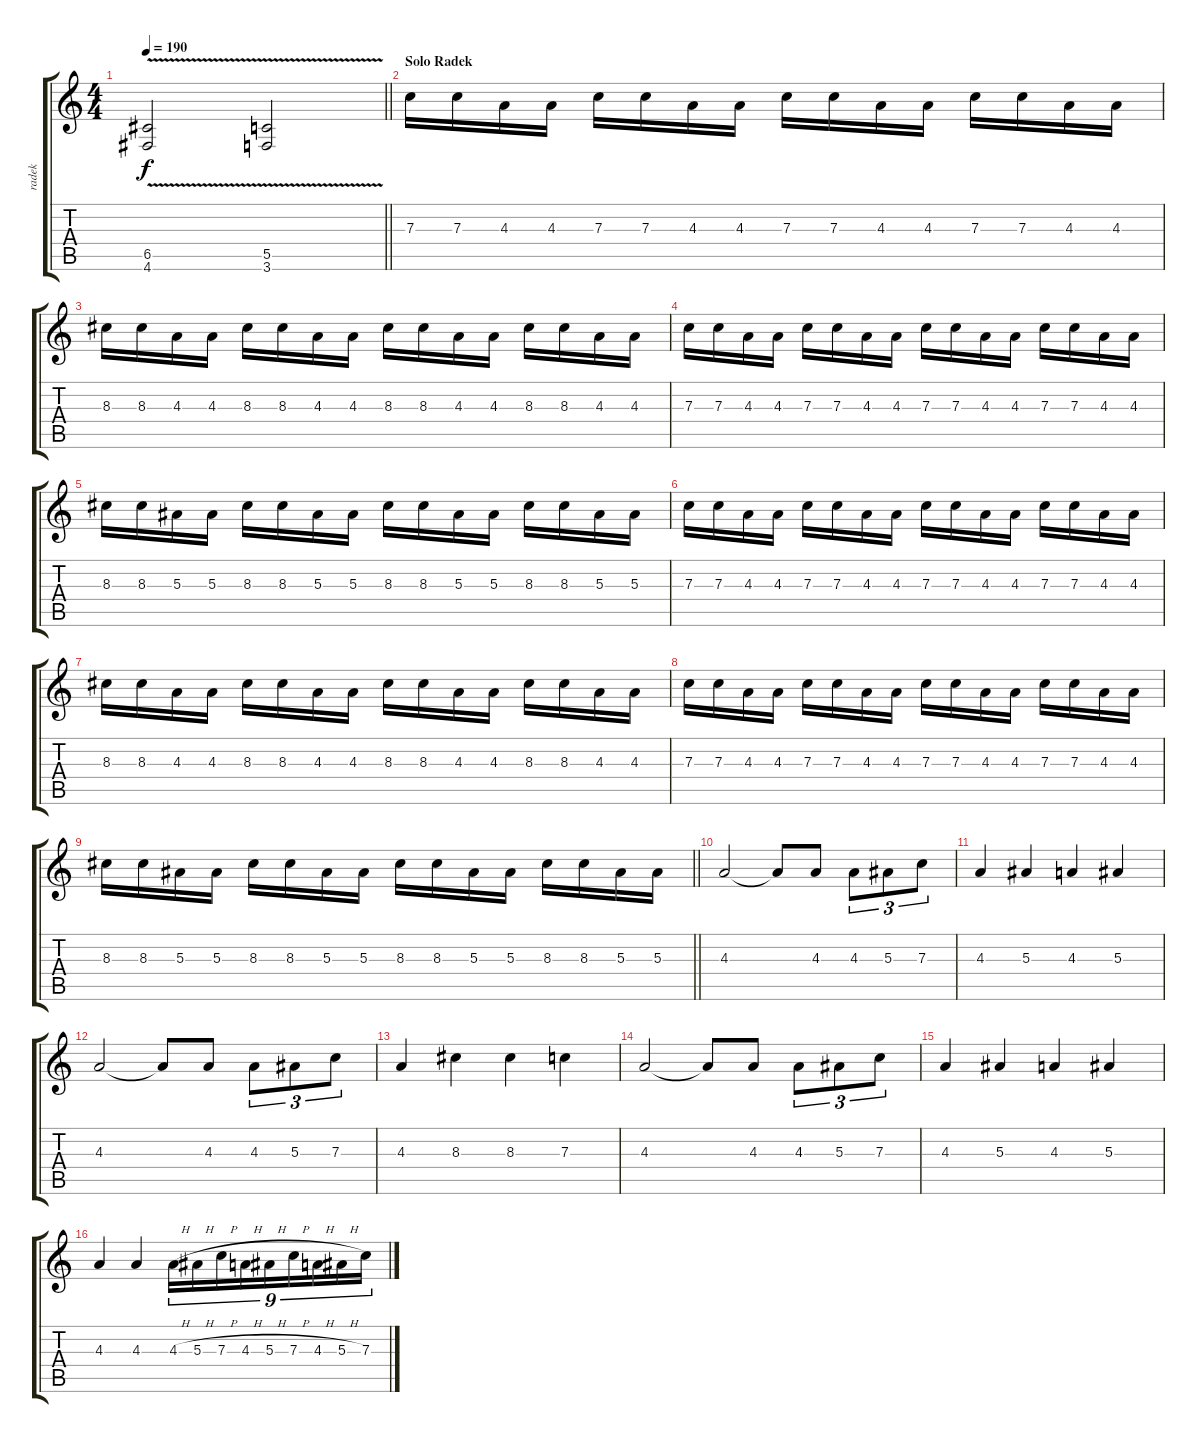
\track ("radek" "radek") {instrument distortionguitar}
\staff {score tabs}
\tuning (D4 A3 F3 C3 G2 D2) {hide}
\ts (4 4)
\tempo 190
\clef g2
\barLineRight lightlight
\ks c
(6.5{v} 4.6{v}).2{dy f} (5.5{v} 3.6{v}).2 |
\section ("" "Solo Radek")
7.3.16 7.3.16 4.3.16 4.3.16 7.3.16 7.3.16 4.3.16 4.3.16 7.3.16 7.3.16 4.3.16 4.3.16 7.3.16 7.3.16 4.3.16 4.3.16 |
8.3.16 8.3.16 4.3.16 4.3.16 8.3.16 8.3.16 4.3.16 4.3.16 8.3.16 8.3.16 4.3.16 4.3.16 8.3.16 8.3.16 4.3.16 4.3.16 |
7.3.16 7.3.16 4.3.16 4.3.16 7.3.16 7.3.16 4.3.16 4.3.16 7.3.16 7.3.16 4.3.16 4.3.16 7.3.16 7.3.16 4.3.16 4.3.16 |
8.3.16 8.3.16 5.3.16 5.3.16 8.3.16 8.3.16 5.3.16 5.3.16 8.3.16 8.3.16 5.3.16 5.3.16 8.3.16 8.3.16 5.3.16 5.3.16 |
7.3.16 7.3.16 4.3.16 4.3.16 7.3.16 7.3.16 4.3.16 4.3.16 7.3.16 7.3.16 4.3.16 4.3.16 7.3.16 7.3.16 4.3.16 4.3.16 |
8.3.16 8.3.16 4.3.16 4.3.16 8.3.16 8.3.16 4.3.16 4.3.16 8.3.16 8.3.16 4.3.16 4.3.16 8.3.16 8.3.16 4.3.16 4.3.16 |
7.3.16 7.3.16 4.3.16 4.3.16 7.3.16 7.3.16 4.3.16 4.3.16 7.3.16 7.3.16 4.3.16 4.3.16 7.3.16 7.3.16 4.3.16 4.3.16 |
\barLineRight lightlight
8.3.16 8.3.16 5.3.16 5.3.16 8.3.16 8.3.16 5.3.16 5.3.16 8.3.16 8.3.16 5.3.16 5.3.16 8.3.16 8.3.16 5.3.16 5.3.16 |
\section ("" "")
4.3.2 4.3{t}.8 4.3.8 4.3.8{tu (3 2)} 5.3.8{tu (3 2)} 7.3.8{tu (3 2)} |
4.3.4 5.3.4 4.3.4 5.3.4 |
4.3.2 4.3{t}.8 4.3.8 4.3.8{tu (3 2)} 5.3.8{tu (3 2)} 7.3.8{tu (3 2)} |
4.3.4 8.3.4 8.3.4 7.3.4 |
4.3.2 4.3{t}.8 4.3.8 4.3.8{tu (3 2)} 5.3.8{tu (3 2)} 7.3.8{tu (3 2)} |
4.3.4 5.3.4 4.3.4 5.3.4 |
4.3.4 4.3.4 4.3{h}.16{tu (9 8)} 5.3{h}.16{tu (9 8)} 7.3{h}.16{tu (9 8)} 4.3{h}.16{tu (9 8)} 5.3{h}.16{tu (9 8)} 7.3{h}.16{tu (9 8)} 4.3{h}.16{tu (9 8)} 5.3{h}.16{tu (9 8)} 7.3{h}.16{tu (9 8)}
